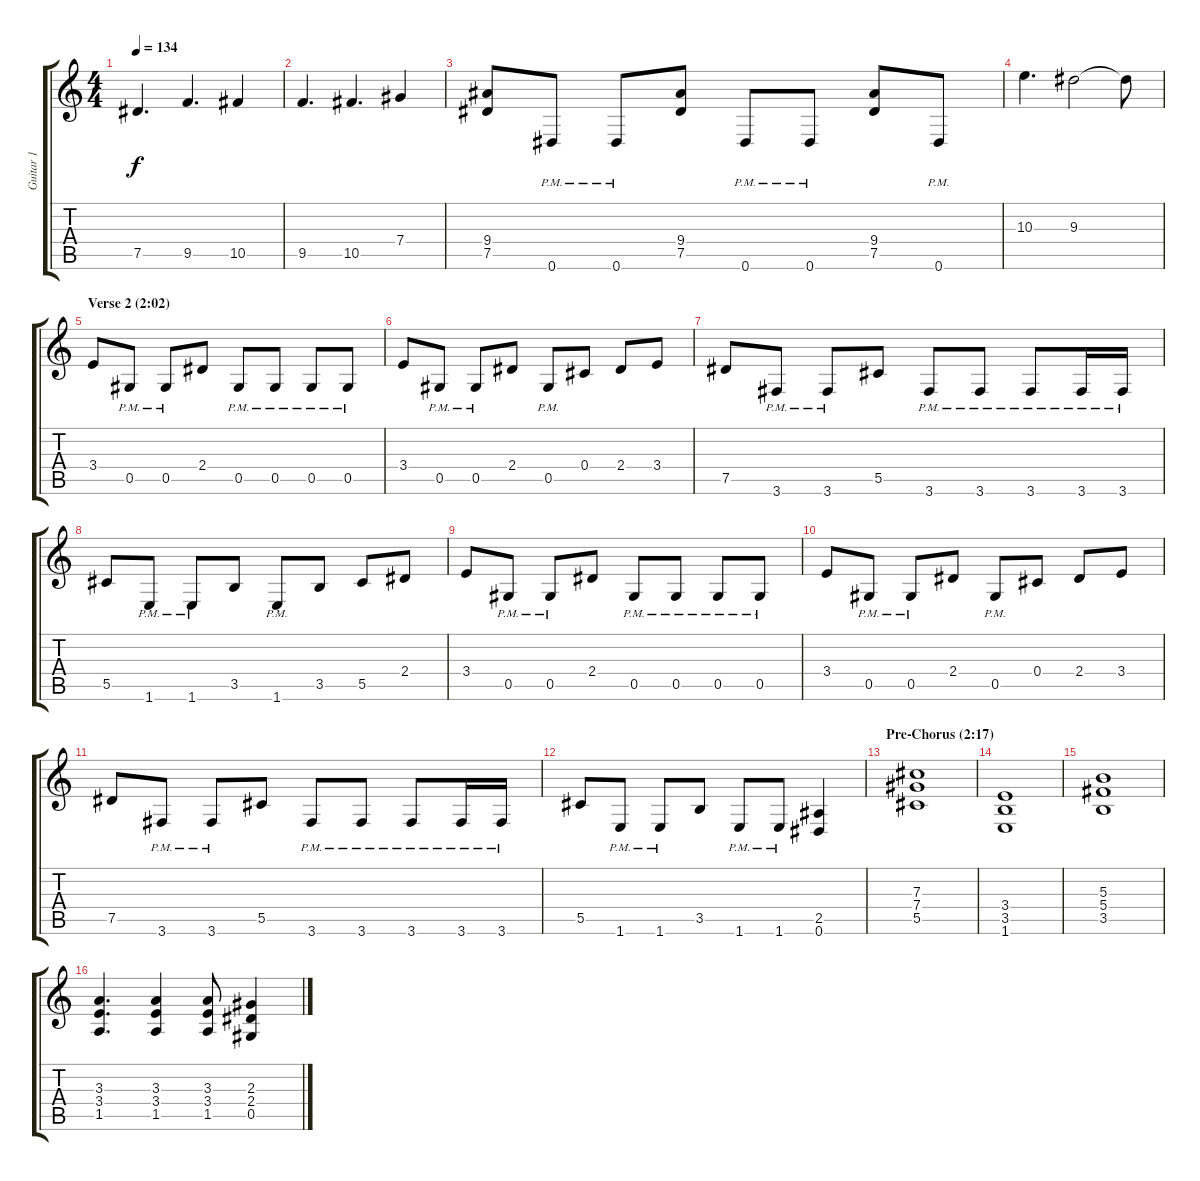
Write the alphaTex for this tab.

\track ("Guitar 1" "Guitar 1") {instrument distortionguitar}
\staff {score tabs}
\tuning (Eb4 Bb3 Gb3 Db3 Ab2 Eb2) {hide}
\ts (4 4)
\tempo 134
\clef g2
\ks c
7.5.4{d dy f} 9.5.4{d} 10.5.4 |
9.5.4{d} 10.5.4{d} 7.4.4 |
(9.4 7.5).8 0.6{pm}.8 0.6{pm}.8 (9.4 7.5).8 0.6{pm}.8 0.6{pm}.8 (9.4 7.5).8 0.6{pm}.8 |
10.3.4{d} 9.3.2 9.3{t}.8 |
\section ("" "Verse 2 (2:02)")
3.4.8 0.5{pm}.8 0.5{pm}.8 2.4.8 0.5{pm}.8 0.5{pm}.8 0.5{pm}.8 0.5{pm}.8 |
3.4.8 0.5{pm}.8 0.5{pm}.8 2.4.8 0.5{pm}.8 0.4.8 2.4.8 3.4.8 |
7.5.8 3.6{pm}.8 3.6{pm}.8 5.5.8 3.6{pm}.8 3.6{pm}.8 3.6{pm}.8 3.6{pm}.16 3.6{pm}.16 |
5.5.8 1.6{pm}.8 1.6{pm}.8 3.5.8 1.6{pm}.8 3.5.8 5.5.8 2.4.8 |
3.4.8 0.5{pm}.8 0.5{pm}.8 2.4.8 0.5{pm}.8 0.5{pm}.8 0.5{pm}.8 0.5{pm}.8 |
3.4.8 0.5{pm}.8 0.5{pm}.8 2.4.8 0.5{pm}.8 0.4.8 2.4.8 3.4.8 |
7.5.8 3.6{pm}.8 3.6{pm}.8 5.5.8 3.6{pm}.8 3.6{pm}.8 3.6{pm}.8 3.6{pm}.16 3.6{pm}.16 |
5.5.8 1.6{pm}.8 1.6{pm}.8 3.5.8 1.6{pm}.8 1.6{pm}.8 (2.5 0.6).4 |
\section ("" "Pre-Chorus (2:17)")
(7.3 7.4 5.5).1 |
(3.4 3.5 1.6).1 |
(5.3 5.4 3.5).1 |
(3.3 3.4 1.5).4{d} (3.3 3.4 1.5).4 (3.3 3.4 1.5).8 (2.3 2.4 0.5).4
